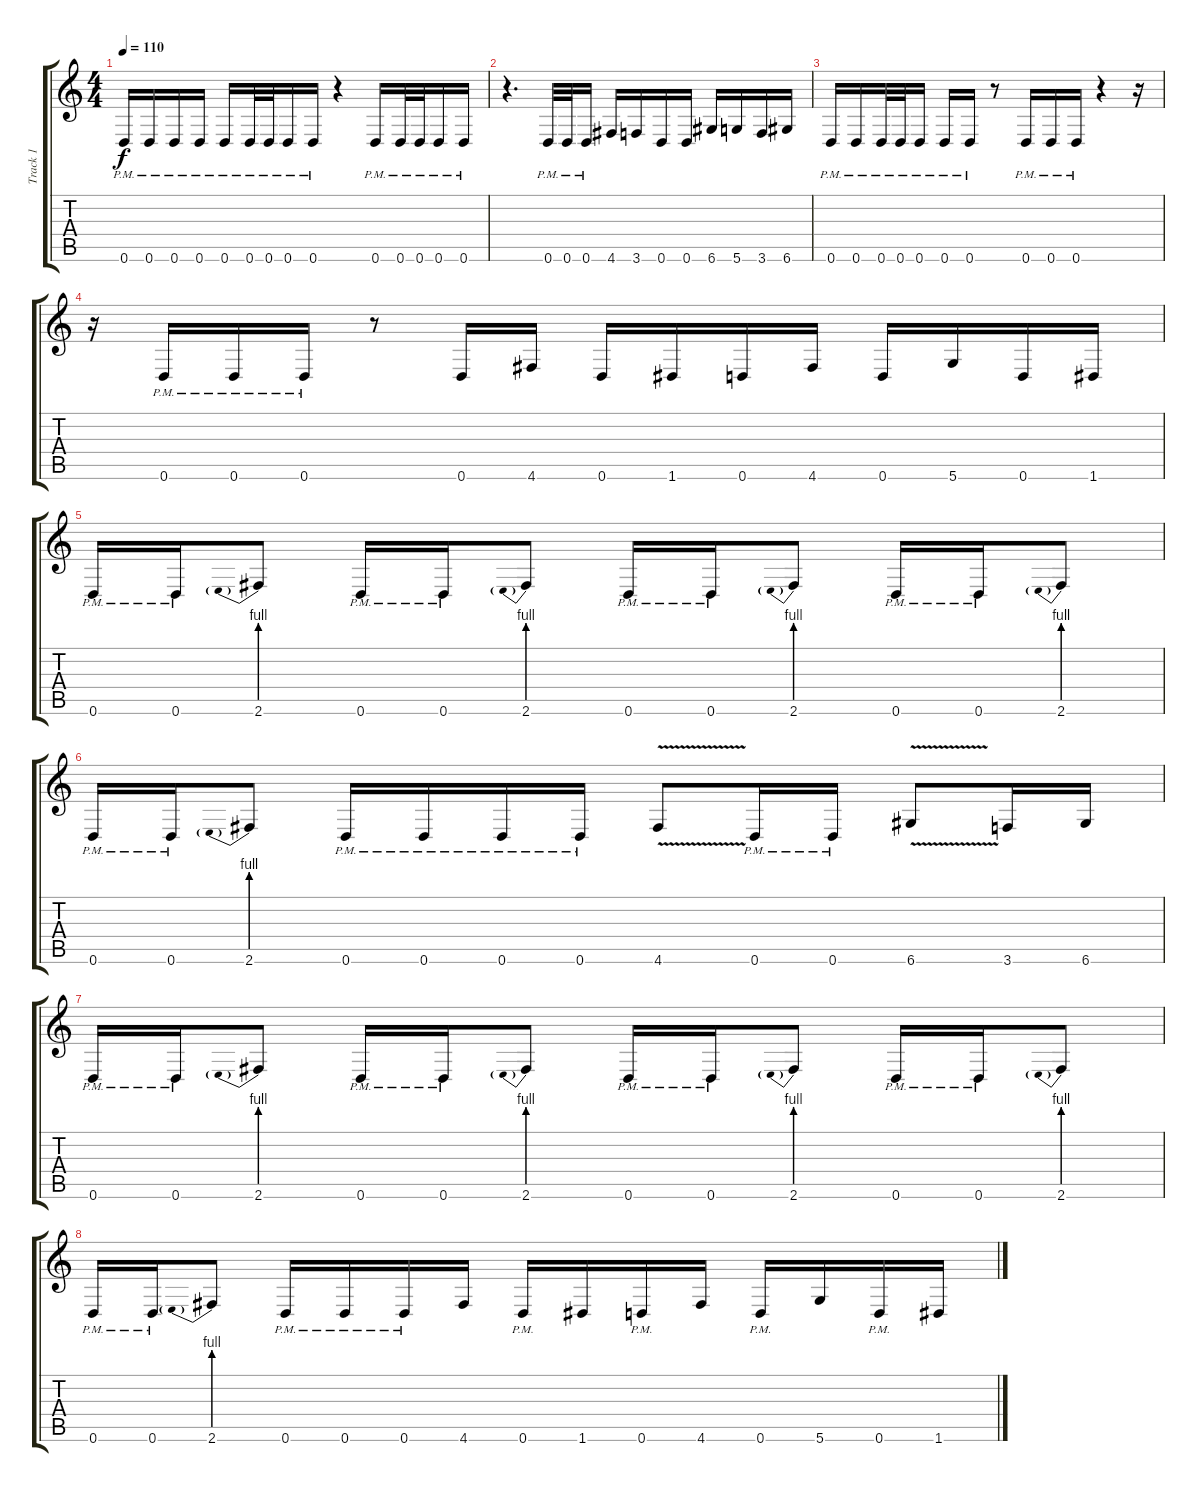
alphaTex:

\track ("Track 1" "Track 1") {instrument distortionguitar}
\staff {score tabs}
\tuning (E4 B3 G3 D3 A2 D2) {hide}
\ts (4 4)
\tempo 110
\clef g2
\ks c
0.6{pm}.16{dy f} 0.6{pm}.16 0.6{pm}.16 0.6{pm}.16 0.6{pm}.16 0.6{pm}.32 0.6{pm}.32 0.6{pm}.16 0.6{pm}.16 r.4 0.6{pm}.16 0.6{pm}.32 0.6{pm}.32 0.6{pm}.16 0.6{pm}.16 |
r.4{d} 0.6{pm}.32 0.6{pm}.32 0.6{pm}.16 4.6.16 3.6.16 0.6.16 0.6.16 6.6.16 5.6.16 3.6.16 6.6.16 |
0.6{pm}.16 0.6{pm}.16 0.6{pm}.32 0.6{pm}.32 0.6{pm}.16 0.6{pm}.16 0.6{pm}.16 r.8 0.6{pm}.16 0.6{pm}.16 0.6{pm}.16 r.4 r.16 |
r.16 0.6{pm}.16 0.6{pm}.16 0.6{pm}.16 r.8 0.6.16 4.6.16 0.6.16 1.6.16 0.6.16 4.6.16 0.6.16 5.6.16 0.6.16 1.6.16 |
0.6{pm}.16 0.6{pm}.16 2.6{be (prebend 0 4 60 4)}.8 0.6{pm}.16 0.6{pm}.16 2.6{be (prebend 0 4 60 4)}.8 0.6{pm}.16 0.6{pm}.16 2.6{be (prebend 0 4 60 4)}.8 0.6{pm}.16 0.6{pm}.16 2.6{be (prebend 0 4 60 4)}.8 |
0.6{pm}.16 0.6{pm}.16 2.6{be (prebend 0 4 60 4)}.8 0.6{pm}.16 0.6{pm}.16 0.6{pm}.16 0.6{pm}.16 4.6{v}.8 0.6{pm}.16 0.6{pm}.16 6.6{v}.8 3.6.16 6.6.16 |
0.6{pm}.16 0.6{pm}.16 2.6{be (prebend 0 4 60 4)}.8 0.6{pm}.16 0.6{pm}.16 2.6{be (prebend 0 4 60 4)}.8 0.6{pm}.16 0.6{pm}.16 2.6{be (prebend 0 4 60 4)}.8 0.6{pm}.16 0.6{pm}.16 2.6{be (prebend 0 4 60 4)}.8 |
0.6{pm}.16 0.6{pm}.16 2.6{be (prebend 0 4 60 4)}.8 0.6{pm}.16 0.6{pm}.16 0.6{pm}.16 4.6.16 0.6{pm}.16 1.6.16 0.6{pm}.16 4.6.16 0.6{pm}.16 5.6.16 0.6{pm}.16 1.6.16
